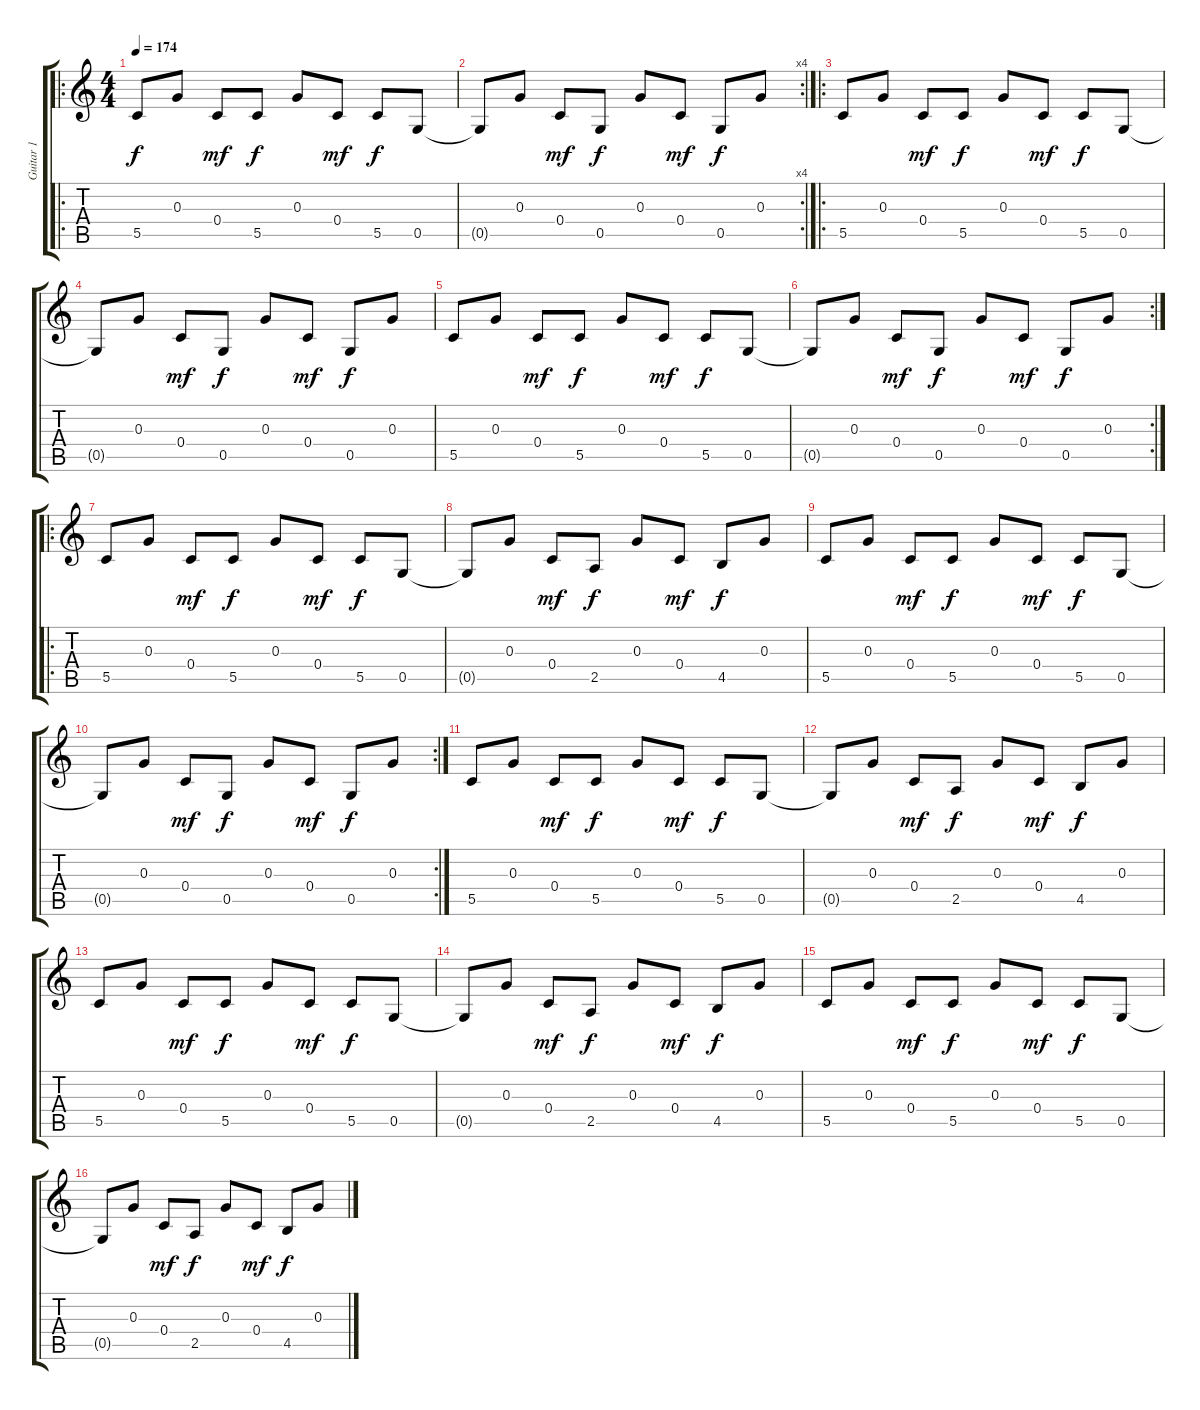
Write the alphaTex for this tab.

\track ("Guitar 1" "Guitar 1") {instrument acousticguitarsteel}
\staff {score tabs}
\tuning (E4 C4 G3 C3 G2 C2) {hide}
\ro
\ts (4 4)
\tempo 174
\clef g2
\ks c
5.5.8{dy f instrument acousticguitarsteel} 0.3.8 0.4.8{dy mf} 5.5.8{dy f} 0.3.8 0.4.8{dy mf} 5.5.8{dy f} 0.5.8 |
\rc 4
0.5{t}.8 0.3.8 0.4.8{dy mf} 0.5.8{dy f} 0.3.8 0.4.8{dy mf} 0.5.8{dy f} 0.3.8 |
\ro
5.5.8 0.3.8 0.4.8{dy mf} 5.5.8{dy f} 0.3.8 0.4.8{dy mf} 5.5.8{dy f} 0.5.8 |
0.5{t}.8 0.3.8 0.4.8{dy mf} 0.5.8{dy f} 0.3.8 0.4.8{dy mf} 0.5.8{dy f} 0.3.8 |
5.5.8 0.3.8 0.4.8{dy mf} 5.5.8{dy f} 0.3.8 0.4.8{dy mf} 5.5.8{dy f} 0.5.8 |
\rc 2
0.5{t}.8 0.3.8 0.4.8{dy mf} 0.5.8{dy f} 0.3.8 0.4.8{dy mf} 0.5.8{dy f} 0.3.8 |
\ro
5.5.8 0.3.8 0.4.8{dy mf} 5.5.8{dy f} 0.3.8 0.4.8{dy mf} 5.5.8{dy f} 0.5.8 |
0.5{t}.8 0.3.8 0.4.8{dy mf} 2.5.8{dy f} 0.3.8 0.4.8{dy mf} 4.5.8{dy f} 0.3.8 |
5.5.8 0.3.8 0.4.8{dy mf} 5.5.8{dy f} 0.3.8 0.4.8{dy mf} 5.5.8{dy f} 0.5.8 |
\rc 2
0.5{t}.8 0.3.8 0.4.8{dy mf} 0.5.8{dy f} 0.3.8 0.4.8{dy mf} 0.5.8{dy f} 0.3.8 |
5.5.8 0.3.8 0.4.8{dy mf} 5.5.8{dy f} 0.3.8 0.4.8{dy mf} 5.5.8{dy f} 0.5.8 |
0.5{t}.8 0.3.8 0.4.8{dy mf} 2.5.8{dy f} 0.3.8 0.4.8{dy mf} 4.5.8{dy f} 0.3.8 |
5.5.8 0.3.8 0.4.8{dy mf} 5.5.8{dy f} 0.3.8 0.4.8{dy mf} 5.5.8{dy f} 0.5.8 |
0.5{t}.8 0.3.8 0.4.8{dy mf} 2.5.8{dy f} 0.3.8 0.4.8{dy mf} 4.5.8{dy f} 0.3.8 |
5.5.8 0.3.8 0.4.8{dy mf} 5.5.8{dy f} 0.3.8 0.4.8{dy mf} 5.5.8{dy f} 0.5.8 |
0.5{t}.8 0.3.8 0.4.8{dy mf} 2.5.8{dy f} 0.3.8 0.4.8{dy mf} 4.5.8{dy f} 0.3.8
